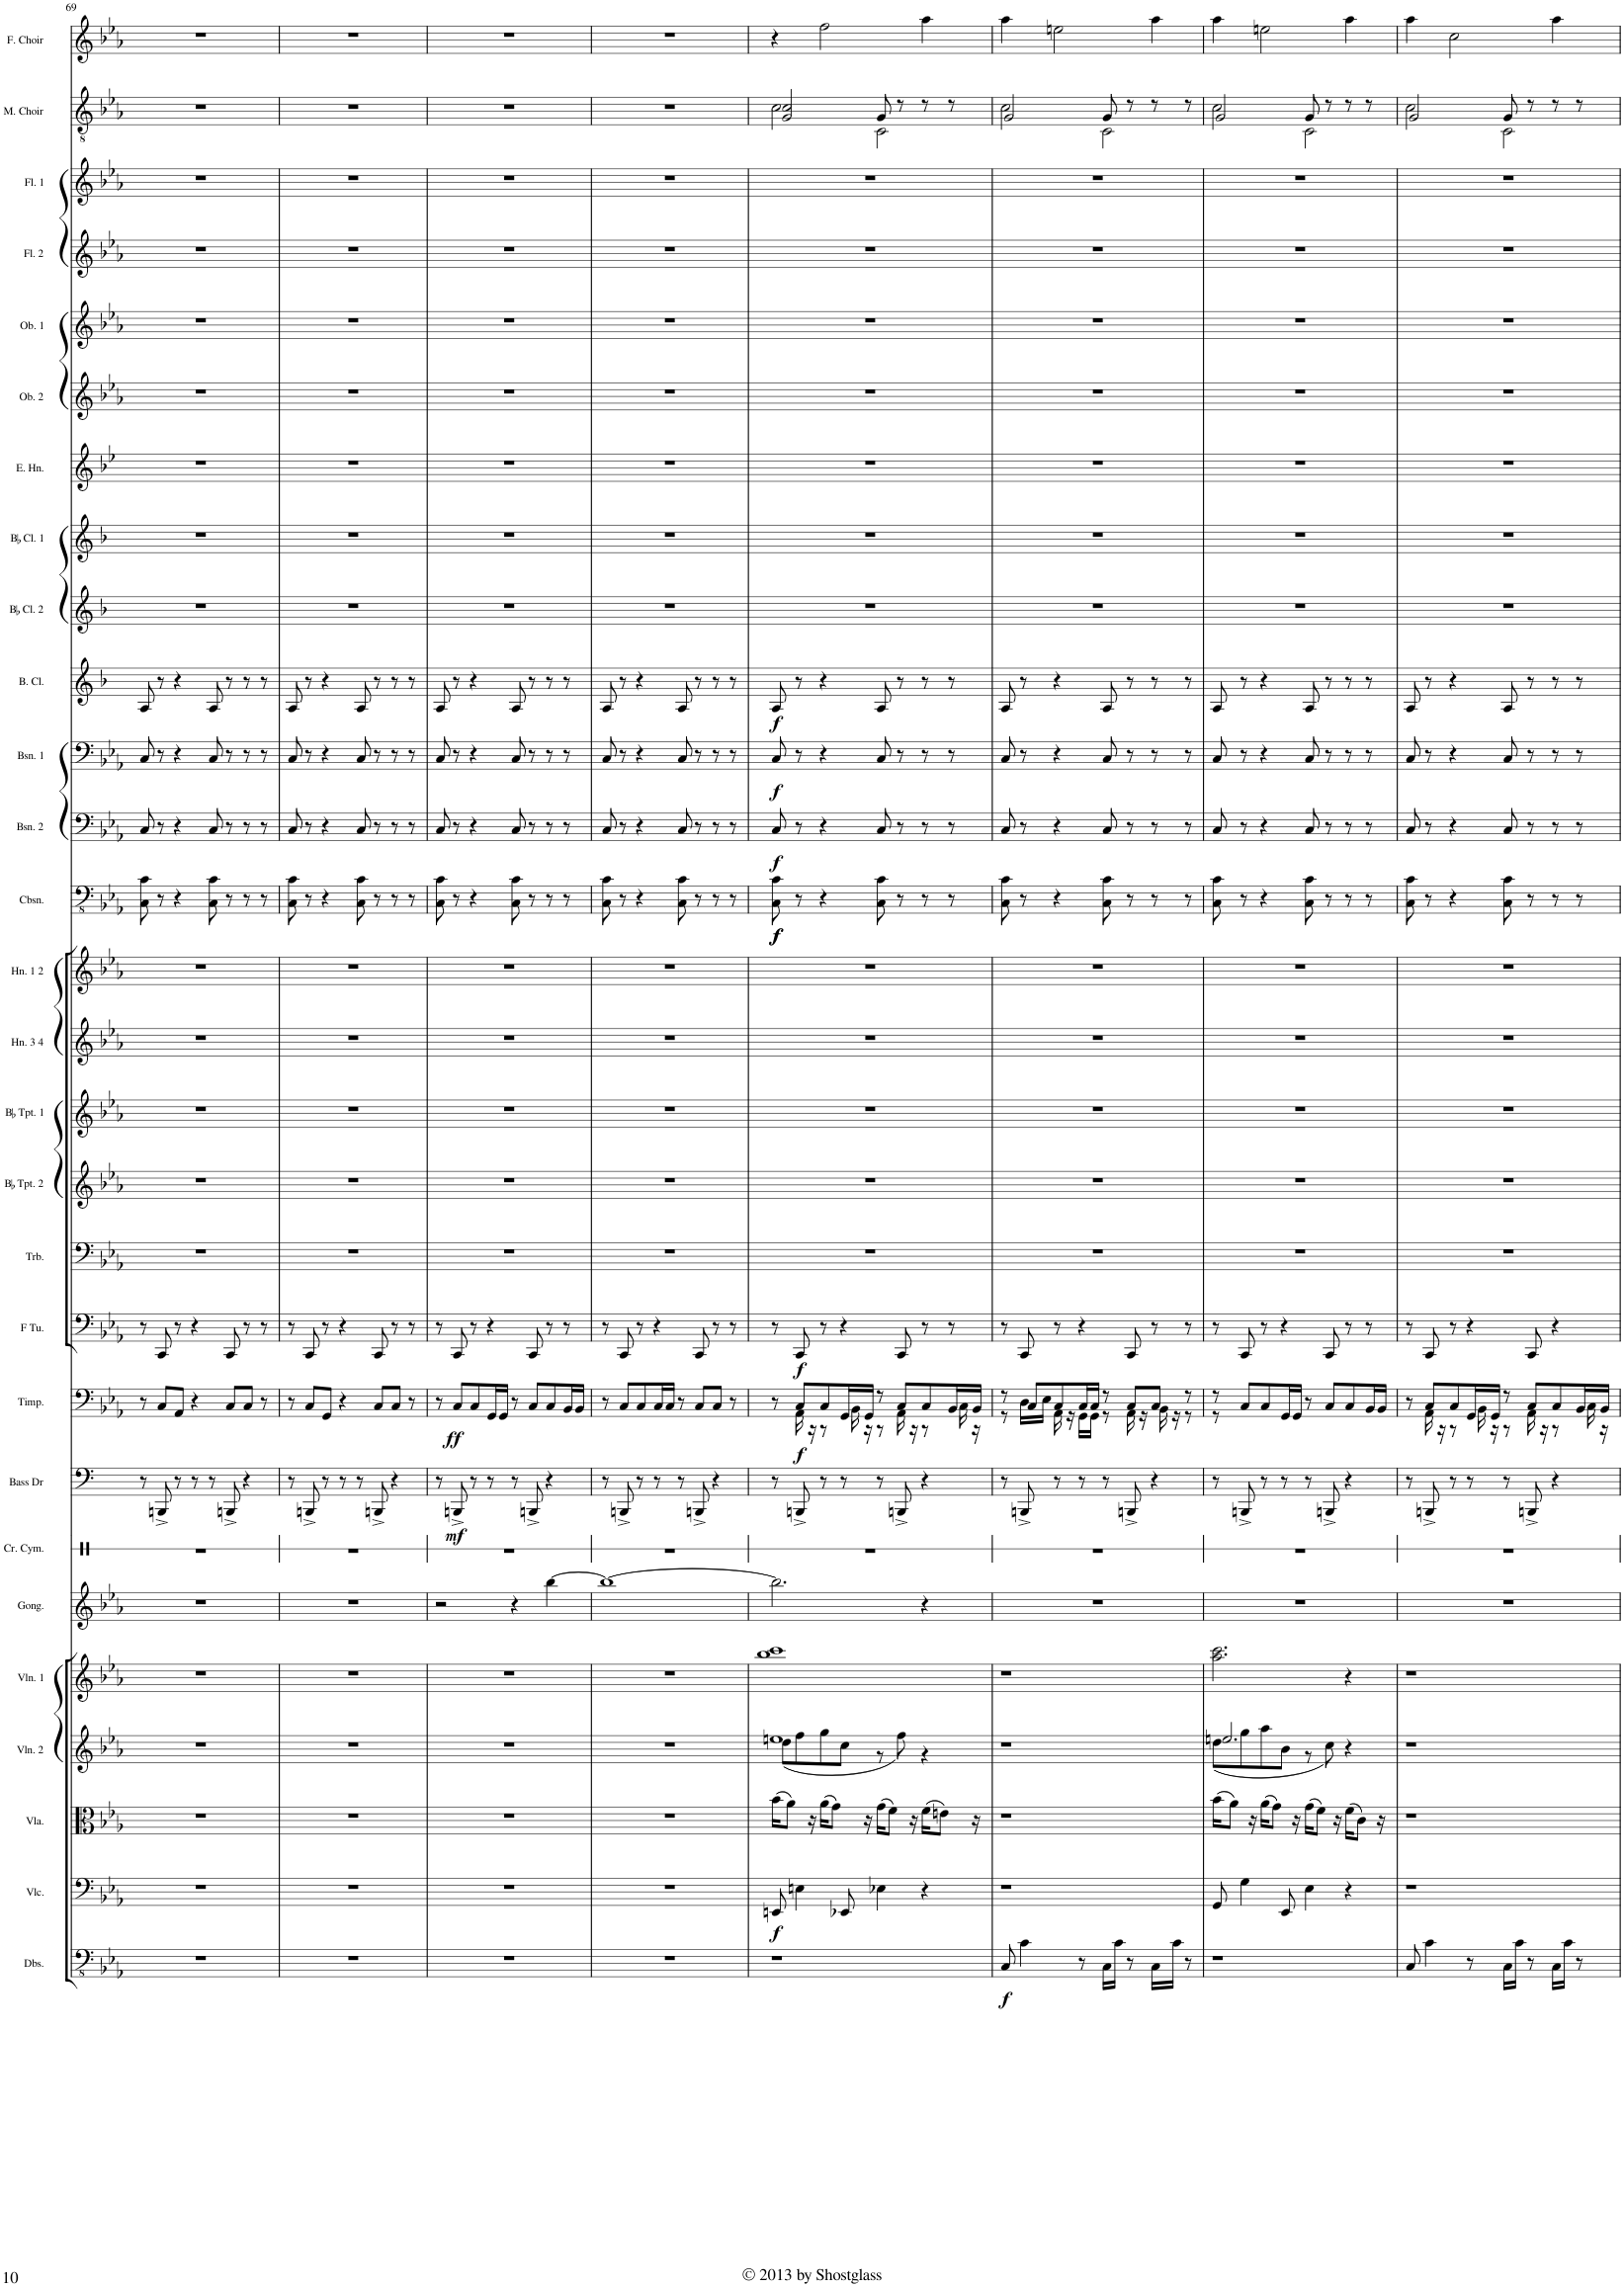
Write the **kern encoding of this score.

**kern	**dynam	**kern	**dynam	**kern	**kern	**kern	**kern	**kern	**kern	**dynam	**kern	**dynam	**kern	**dynam	**kern	**kern	**kern	**kern	**kern	**kern	**dynam	**kern	**dynam	**kern	**dynam	**kern	**dynam	**kern	**kern	**kern	**kern	**kern	**kern	**kern	**kern	**kern
*part28	*part28	*part27	*part27	*part26	*part25	*part24	*part23	*part22	*part21	*part21	*part20	*part20	*part19	*part19	*part18	*part17	*part16	*part15	*part14	*part13	*part13	*part12	*part12	*part11	*part11	*part10	*part10	*part9	*part8	*part7	*part6	*part5	*part4	*part3	*part2	*part1
*staff28	*staff28	*staff27	*staff27	*staff26	*staff25	*staff24	*staff23	*staff22	*staff21	*staff21	*staff20	*staff20	*staff19	*staff19	*staff18	*staff17	*staff16	*staff15	*staff14	*staff13	*staff13	*staff12	*staff12	*staff11	*staff11	*staff10	*staff10	*staff9	*staff8	*staff7	*staff6	*staff5	*staff4	*staff3	*staff2	*staff1
*I"Double Basses	*	*I"Violoncello	*	*I"Viola	*I"Violin 2	*I"Violin 1	*I"Gong	*I"Crash Cymbal	*I"Bass Drum	*	*I"Timpani	*	*I"Tuba	*	*I"Trombone	*I"BaccidentalFlat Trumpet 2	*I"BaccidentalFlat Trumpet 1	*I"Horn 3 4	*I"Horn 1 2	*I"Contrabassoon	*	*I"Bassoon 2	*	*I"Bassoon 1	*	*I"Bass Clarinet	*	*I"BaccidentalFlat Clarinet 2	*I"BaccidentalFlat Clarinet 1	*I"English Horn	*I"Oboe 2	*I"Oboe 1	*I"Flute 2	*I"Flute 1	*I"Male Choir.	*I"Female Choir.
*I'Dbs.	*	*I'Vlc.	*	*I'Vla.	*I'Vln. 2	*I'Vln. 1	*I'Gong.	*I'Cr. Cym.	*I'Bass Dr	*	*I'Timp.	*	*	*	*I'Trb.	*I'BaccidentalFlat Tpt. 2	*I'BaccidentalFlat Tpt. 1	*I'Hn. 3 4	*I'Hn. 1 2	*I'Cbsn.	*	*I'Bsn. 2	*	*I'Bsn. 1	*	*I'B. Cl.	*	*I'BaccidentalFlat Cl. 2	*I'BaccidentalFlat Cl. 1	*I'E. Hn.	*I'Ob. 2	*I'Ob. 1	*I'Fl. 2	*I'Fl. 1	*I'M. Choir	*I'F. Choir
!!LO:PB:g=z
*clefFv4	*	*clefF4	*	*clefC3	*clefG2	*clefG2	*clefG2	*clefX	*clefF4	*	*clefF4	*	*clefF4	*	*clefF4	*clefG2	*clefG2	*clefG2	*clefG2	*clefFv4	*	*clefF4	*	*clefF4	*	*clefG2	*	*clefG2	*clefG2	*clefG2	*clefG2	*clefG2	*clefG2	*clefG2	*clefGv2	*clefG2
*	*	*	*	*	*	*	*	*	*	*	*	*	*	*	*	*Trd1c2	*Trd1c2	*Trd4c7	*Trd4c7	*Trd7c12	*	*	*	*	*	*Trd8c14	*	*Trd1c2	*Trd1c2	*Trd4c7	*	*	*	*	*	*
*k[b-e-a-]	*	*k[b-e-a-]	*	*k[b-e-a-]	*k[b-e-a-]	*k[b-e-a-]	*k[b-e-a-]	*k[]	*k[]	*	*k[b-e-a-]	*	*k[b-e-a-]	*	*k[b-e-a-]	*k[b-e-a-]	*k[b-e-a-]	*k[b-e-a-]	*k[b-e-a-]	*k[b-e-a-]	*	*k[b-e-a-]	*	*k[b-e-a-]	*	*k[b-]	*	*k[b-]	*k[b-]	*k[b-e-]	*k[b-e-a-]	*k[b-e-a-]	*k[b-e-a-]	*k[b-e-a-]	*k[b-e-a-]	*k[b-e-a-]
=69	=69	=69	=69	=69	=69	=69	=69	=69	=69	=69	=69	=69	=69	=69	=69	=69	=69	=69	=69	=69	=69	=69	=69	=69	=69	=69	=69	=69	=69	=69	=69	=69	=69	=69	=69	=69
1r	.	1r	.	1r	1r	1r	1r	1r	8r	.	8r	.	8r	.	1r	1r	1r	1r	1r	8CC\ 8C\	.	8C/	.	8C/	.	8A/	.	1r	1r	1r	1r	1r	1r	1r	1r	1r
.	.	.	.	.	.	.	.	.	8BBBn^/	.	8C/L	.	8CC/	.	.	.	.	.	.	8r	.	8r	.	8r	.	8r	.	.	.	.	.	.	.	.	.	.
.	.	.	.	.	.	.	.	.	8r	.	8AA-/J	.	8r	.	.	.	.	.	.	4r	.	4r	.	4r	.	4r	.	.	.	.	.	.	.	.	.	.
.	.	.	.	.	.	.	.	.	8r	.	4r	.	4r	.	.	.	.	.	.	.	.	.	.	.	.	.	.	.	.	.	.	.	.	.	.	.
.	.	.	.	.	.	.	.	.	8r	.	.	.	.	.	.	.	.	.	.	8CC\ 8C\	.	8C/	.	8C/	.	8A/	.	.	.	.	.	.	.	.	.	.
.	.	.	.	.	.	.	.	.	8BBBn^/	.	8C/L	.	8CC/	.	.	.	.	.	.	8r	.	8r	.	8r	.	8r	.	.	.	.	.	.	.	.	.	.
.	.	.	.	.	.	.	.	.	4r	.	8C/J	.	8r	.	.	.	.	.	.	8r	.	8r	.	8r	.	8r	.	.	.	.	.	.	.	.	.	.
.	.	.	.	.	.	.	.	.	.	.	8r	.	8r	.	.	.	.	.	.	8r	.	8r	.	8r	.	8r	.	.	.	.	.	.	.	.	.	.
=70	=70	=70	=70	=70	=70	=70	=70	=70	=70	=70	=70	=70	=70	=70	=70	=70	=70	=70	=70	=70	=70	=70	=70	=70	=70	=70	=70	=70	=70	=70	=70	=70	=70	=70	=70	=70
1r	.	1r	.	1r	1r	1r	1r	1r	8r	.	8r	.	8r	.	1r	1r	1r	1r	1r	8CC\ 8C\	.	8C/	.	8C/	.	8A/	.	1r	1r	1r	1r	1r	1r	1r	1r	1r
.	.	.	.	.	.	.	.	.	8BBBn^/	.	8C/L	.	8CC/	.	.	.	.	.	.	8r	.	8r	.	8r	.	8r	.	.	.	.	.	.	.	.	.	.
.	.	.	.	.	.	.	.	.	8r	.	8GG/J	.	8r	.	.	.	.	.	.	4r	.	4r	.	4r	.	4r	.	.	.	.	.	.	.	.	.	.
.	.	.	.	.	.	.	.	.	8r	.	4r	.	4r	.	.	.	.	.	.	.	.	.	.	.	.	.	.	.	.	.	.	.	.	.	.	.
.	.	.	.	.	.	.	.	.	8r	.	.	.	.	.	.	.	.	.	.	8CC\ 8C\	.	8C/	.	8C/	.	8A/	.	.	.	.	.	.	.	.	.	.
.	.	.	.	.	.	.	.	.	8BBBn^/	.	8C/L	.	8CC/	.	.	.	.	.	.	8r	.	8r	.	8r	.	8r	.	.	.	.	.	.	.	.	.	.
.	.	.	.	.	.	.	.	.	4r	.	8C/J	.	8r	.	.	.	.	.	.	8r	.	8r	.	8r	.	8r	.	.	.	.	.	.	.	.	.	.
.	.	.	.	.	.	.	.	.	.	.	8r	.	8r	.	.	.	.	.	.	8r	.	8r	.	8r	.	8r	.	.	.	.	.	.	.	.	.	.
=71	=71	=71	=71	=71	=71	=71	=71	=71	=71	=71	=71	=71	=71	=71	=71	=71	=71	=71	=71	=71	=71	=71	=71	=71	=71	=71	=71	=71	=71	=71	=71	=71	=71	=71	=71	=71
1r	.	1r	.	1r	1r	1r	2r	1r	8r	.	8r	.	8r	.	1r	1r	1r	1r	1r	8CC\ 8C\	.	8C/	.	8C/	.	8A/	.	1r	1r	1r	1r	1r	1r	1r	1r	1r
!	!	!	!	!	!	!	!	!	!	!LO:DY:b	!	!LO:DY:b	!	!	!	!	!	!	!	!	!	!	!	!	!	!	!	!	!	!	!	!	!	!	!	!
.	.	.	.	.	.	.	.	.	8BBBn^/	mf	8C/L	ff	8CC/	.	.	.	.	.	.	8r	.	8r	.	8r	.	8r	.	.	.	.	.	.	.	.	.	.
.	.	.	.	.	.	.	.	.	8r	.	8C/	.	8r	.	.	.	.	.	.	4r	.	4r	.	4r	.	4r	.	.	.	.	.	.	.	.	.	.
.	.	.	.	.	.	.	.	.	8r	.	16GG/L	.	4r	.	.	.	.	.	.	.	.	.	.	.	.	.	.	.	.	.	.	.	.	.	.	.
.	.	.	.	.	.	.	.	.	.	.	16GG/JJ	.	.	.	.	.	.	.	.	.	.	.	.	.	.	.	.	.	.	.	.	.	.	.	.	.
.	.	.	.	.	.	.	4r	.	8r	.	8r	.	.	.	.	.	.	.	.	8CC\ 8C\	.	8C/	.	8C/	.	8A/	.	.	.	.	.	.	.	.	.	.
.	.	.	.	.	.	.	.	.	8BBBn^/	.	8C/L	.	8CC/	.	.	.	.	.	.	8r	.	8r	.	8r	.	8r	.	.	.	.	.	.	.	.	.	.
.	.	.	.	.	.	.	[4bb-\	.	4r	.	8C/	.	8r	.	.	.	.	.	.	8r	.	8r	.	8r	.	8r	.	.	.	.	.	.	.	.	.	.
.	.	.	.	.	.	.	.	.	.	.	16BB-/L	.	8r	.	.	.	.	.	.	8r	.	8r	.	8r	.	8r	.	.	.	.	.	.	.	.	.	.
.	.	.	.	.	.	.	.	.	.	.	16BB-/JJ	.	.	.	.	.	.	.	.	.	.	.	.	.	.	.	.	.	.	.	.	.	.	.	.	.
=72	=72	=72	=72	=72	=72	=72	=72	=72	=72	=72	=72	=72	=72	=72	=72	=72	=72	=72	=72	=72	=72	=72	=72	=72	=72	=72	=72	=72	=72	=72	=72	=72	=72	=72	=72	=72
1r	.	1r	.	1r	1r	1r	1bb-_	1r	8r	.	8r	.	8r	.	1r	1r	1r	1r	1r	8CC\ 8C\	.	8C/	.	8C/	.	8A/	.	1r	1r	1r	1r	1r	1r	1r	1r	1r
.	.	.	.	.	.	.	.	.	8BBBn^/	.	8C/L	.	8CC/	.	.	.	.	.	.	8r	.	8r	.	8r	.	8r	.	.	.	.	.	.	.	.	.	.
.	.	.	.	.	.	.	.	.	8r	.	8C/	.	8r	.	.	.	.	.	.	4r	.	4r	.	4r	.	4r	.	.	.	.	.	.	.	.	.	.
.	.	.	.	.	.	.	.	.	8r	.	16C/L	.	4r	.	.	.	.	.	.	.	.	.	.	.	.	.	.	.	.	.	.	.	.	.	.	.
.	.	.	.	.	.	.	.	.	.	.	16C/JJ	.	.	.	.	.	.	.	.	.	.	.	.	.	.	.	.	.	.	.	.	.	.	.	.	.
.	.	.	.	.	.	.	.	.	8r	.	8r	.	.	.	.	.	.	.	.	8CC\ 8C\	.	8C/	.	8C/	.	8A/	.	.	.	.	.	.	.	.	.	.
.	.	.	.	.	.	.	.	.	8BBBn^/	.	8C/L	.	8CC/	.	.	.	.	.	.	8r	.	8r	.	8r	.	8r	.	.	.	.	.	.	.	.	.	.
.	.	.	.	.	.	.	.	.	4r	.	8C/J	.	8r	.	.	.	.	.	.	8r	.	8r	.	8r	.	8r	.	.	.	.	.	.	.	.	.	.
.	.	.	.	.	.	.	.	.	.	.	8r	.	8r	.	.	.	.	.	.	8r	.	8r	.	8r	.	8r	.	.	.	.	.	.	.	.	.	.
=73	=73	=73	=73	=73	=73	=73	=73	=73	=73	=73	=73	=73	=73	=73	=73	=73	=73	=73	=73	=73	=73	=73	=73	=73	=73	=73	=73	=73	=73	=73	=73	=73	=73	=73	=73	=73
*	*	*	*	*	*^	*	*	*	*	*	*^	*	*	*	*	*	*	*	*	*	*	*	*	*	*	*	*	*	*	*	*	*	*	*	*^	*
!	!	!	!LO:DY:b	!	!	!	!	!	!	!	!	!	!	!	!	!	!	!	!	!	!	!	!LO:DY:b	!	!	!	!	!	!	!	!	!	!	!	!	!	!	!	!
!	!	!	!	!	!	!	!	!	!	!	!	!	!	!	!	!	!	!	!	!	!	!	!LO:DY:n=1:b	!	!LO:DY:b	!	!LO:DY:b	!	!LO:DY:b	!	!	!	!	!	!	!	!	!	!
1r	.	8EEn/	f	(16b-\KL	1een	(8dd\L	1bb- 1ccc	2.bb-\]	1r	8r	.	8r	8ryy	.	8r	.	1r	1r	1r	1r	1r	8CC\ 8C\	f f	8C/	f	8C/	f	8A/	f	1r	1r	1r	1r	1r	1r	1r	2G/ 2c/	2c\	4r
.	.	.	.	8a-\J)	.	.	.	.	.	.	.	.	.	.	.	.	.	.	.	.	.	.	.	.	.	.	.	.	.	.	.	.	.	.	.	.	.	.	.
!	!	!	!	!	!	!	!	!	!	!	!	!	!	!LO:DY:b	!	!LO:DY:b	!	!	!	!	!	!	!	!	!	!	!	!	!	!	!	!	!	!	!	!	!	!	!
.	.	4En\	.	.	.	8ff\	.	.	.	8BBBn^/	.	8C/L	16AA-\	f	8CC/	f	.	.	.	.	.	8r	.	8r	.	8r	.	8r	.	.	.	.	.	.	.	.	.	.	.
.	.	.	.	16r	.	.	.	.	.	.	.	.	16r	.	.	.	.	.	.	.	.	.	.	.	.	.	.	.	.	.	.	.	.	.	.	.	.	.	.
.	.	.	.	(16a-\KL	.	8gg\	.	.	.	8r	.	8C/	8r	.	8r	.	.	.	.	.	.	4r	.	4r	.	4r	.	4r	.	.	.	.	.	.	.	.	.	.	2ff\
.	.	.	.	8g\J)	.	.	.	.	.	.	.	.	.	.	.	.	.	.	.	.	.	.	.	.	.	.	.	.	.	.	.	.	.	.	.	.	.	.	.
.	.	8EE-X/	.	.	.	8cc\J	.	.	.	8r	.	16GG/L	16BB-\	.	4r	.	.	.	.	.	.	.	.	.	.	.	.	.	.	.	.	.	.	.	.	.	.	.	.
.	.	.	.	16r	.	.	.	.	.	.	.	16GG/JJ	16r	.	.	.	.	.	.	.	.	.	.	.	.	.	.	.	.	.	.	.	.	.	.	.	.	.	.
.	.	4E-X\	.	(16g\KL	.	8r	.	.	.	8r	.	8r	8r	.	.	.	.	.	.	.	.	8CC\ 8C\	.	8C/	.	8C/	.	8A/	.	.	.	.	.	.	.	.	8G/	2C\	.
.	.	.	.	8f\J)	.	.	.	.	.	.	.	.	.	.	.	.	.	.	.	.	.	.	.	.	.	.	.	.	.	.	.	.	.	.	.	.	.	.	.
.	.	.	.	.	.	8ff\)	.	.	.	8BBBn^/	.	8C/L	16AA-\	.	8CC/	.	.	.	.	.	.	8r	.	8r	.	8r	.	8r	.	.	.	.	.	.	.	.	8r	.	.
.	.	.	.	16r	.	.	.	.	.	.	.	.	16r	.	.	.	.	.	.	.	.	.	.	.	.	.	.	.	.	.	.	.	.	.	.	.	.	.	.
.	.	4r	.	(16f\KL	.	4r	.	4r	.	4r	.	8C/	8r	.	8r	.	.	.	.	.	.	8r	.	8r	.	8r	.	8r	.	.	.	.	.	.	.	.	8r	.	4aa-\
.	.	.	.	8en\J)	.	.	.	.	.	.	.	.	.	.	.	.	.	.	.	.	.	.	.	.	.	.	.	.	.	.	.	.	.	.	.	.	.	.	.
.	.	.	.	.	.	.	.	.	.	.	.	16BB-/L	16C\	.	8r	.	.	.	.	.	.	8r	.	8r	.	8r	.	8r	.	.	.	.	.	.	.	.	8r	.	.
.	.	.	.	16r	.	.	.	.	.	.	.	16BB-/JJ	16r	.	.	.	.	.	.	.	.	.	.	.	.	.	.	.	.	.	.	.	.	.	.	.	.	.	.
*	*	*	*	*	*v	*v	*	*	*	*	*	*	*	*	*	*	*	*	*	*	*	*	*	*	*	*	*	*	*	*	*	*	*	*	*	*	*	*	*
=74	=74	=74	=74	=74	=74	=74	=74	=74	=74	=74	=74	=74	=74	=74	=74	=74	=74	=74	=74	=74	=74	=74	=74	=74	=74	=74	=74	=74	=74	=74	=74	=74	=74	=74	=74	=74	=74	=74
!	!LO:DY:b	!	!	!	!	!	!	!	!	!	!	!	!	!	!	!	!	!	!	!	!	!	!	!	!	!	!	!	!	!	!	!	!	!	!	!	!	!
8CC/	f	1r	.	1r	1r	1r	1r	1r	8r	.	8r	8r	.	8r	.	1r	1r	1r	1r	1r	8CC\ 8C\	.	8C/	.	8C/	.	8A/	.	1r	1r	1r	1r	1r	1r	1r	2G/	2c\	4aa-\
4C\	.	.	.	.	.	.	.	.	8BBBn^/	.	8C/L	16D\LL	.	8CC/	.	.	.	.	.	.	8r	.	8r	.	8r	.	8r	.	.	.	.	.	.	.	.	.	.	.
.	.	.	.	.	.	.	.	.	.	.	.	16E-\JJ	.	.	.	.	.	.	.	.	.	.	.	.	.	.	.	.	.	.	.	.	.	.	.	.	.	.
.	.	.	.	.	.	.	.	.	8r	.	8C/	16AA-\	.	8r	.	.	.	.	.	.	4r	.	4r	.	4r	.	4r	.	.	.	.	.	.	.	.	.	.	2een\
.	.	.	.	.	.	.	.	.	.	.	.	16r	.	.	.	.	.	.	.	.	.	.	.	.	.	.	.	.	.	.	.	.	.	.	.	.	.	.
8r	.	.	.	.	.	.	.	.	8r	.	16C/L	16GG\LL	.	4r	.	.	.	.	.	.	.	.	.	.	.	.	.	.	.	.	.	.	.	.	.	.	.	.
.	.	.	.	.	.	.	.	.	.	.	16C/JJ	16GG\JJ	.	.	.	.	.	.	.	.	.	.	.	.	.	.	.	.	.	.	.	.	.	.	.	.	.	.
16CC\LL	.	.	.	.	.	.	.	.	8r	.	8r	8r	.	.	.	.	.	.	.	.	8CC\ 8C\	.	8C/	.	8C/	.	8A/	.	.	.	.	.	.	.	.	8G/	2C\	.
16C\JJ	.	.	.	.	.	.	.	.	.	.	.	.	.	.	.	.	.	.	.	.	.	.	.	.	.	.	.	.	.	.	.	.	.	.	.	.	.	.
8r	.	.	.	.	.	.	.	.	8BBBn^/	.	8C/L	16AA-\	.	8CC/	.	.	.	.	.	.	8r	.	8r	.	8r	.	8r	.	.	.	.	.	.	.	.	8r	.	.
.	.	.	.	.	.	.	.	.	.	.	.	16r	.	.	.	.	.	.	.	.	.	.	.	.	.	.	.	.	.	.	.	.	.	.	.	.	.	.
16CC\LL	.	.	.	.	.	.	.	.	4r	.	8C/J	16BB-\	.	8r	.	.	.	.	.	.	8r	.	8r	.	8r	.	8r	.	.	.	.	.	.	.	.	8r	.	4aa-\
16C\JJ	.	.	.	.	.	.	.	.	.	.	.	16r	.	.	.	.	.	.	.	.	.	.	.	.	.	.	.	.	.	.	.	.	.	.	.	.	.	.
8r	.	.	.	.	.	.	.	.	.	.	8r	8r	.	8r	.	.	.	.	.	.	8r	.	8r	.	8r	.	8r	.	.	.	.	.	.	.	.	8r	.	.
=75	=75	=75	=75	=75	=75	=75	=75	=75	=75	=75	=75	=75	=75	=75	=75	=75	=75	=75	=75	=75	=75	=75	=75	=75	=75	=75	=75	=75	=75	=75	=75	=75	=75	=75	=75	=75	=75	=75
*	*	*	*	*	*^	*	*	*	*	*	*	*	*	*	*	*	*	*	*	*	*	*	*	*	*	*	*	*	*	*	*	*	*	*	*	*	*	*
1r	.	8GG/	.	(16b-\KL	2.een/	(8dd\L	2.aa-\ 2.ccc\	1r	1r	8r	.	8r	8r	.	8r	.	1r	1r	1r	1r	1r	8CC\ 8C\	.	8C/	.	8C/	.	8A/	.	1r	1r	1r	1r	1r	1r	1r	2G/	2c\	4aa-\
.	.	.	.	8a-\J)	.	.	.	.	.	.	.	.	.	.	.	.	.	.	.	.	.	.	.	.	.	.	.	.	.	.	.	.	.	.	.	.	.	.	.
.	.	4G\	.	.	.	8gg\	.	.	.	8BBBn^/	.	8C/L	2..ryy	.	8CC/	.	.	.	.	.	.	8r	.	8r	.	8r	.	8r	.	.	.	.	.	.	.	.	.	.	.
.	.	.	.	16r	.	.	.	.	.	.	.	.	.	.	.	.	.	.	.	.	.	.	.	.	.	.	.	.	.	.	.	.	.	.	.	.	.	.	.
.	.	.	.	(16a-\KL	.	8aa-\	.	.	.	8r	.	8C/	.	.	8r	.	.	.	.	.	.	4r	.	4r	.	4r	.	4r	.	.	.	.	.	.	.	.	.	.	2een\
.	.	.	.	8g\J)	.	.	.	.	.	.	.	.	.	.	.	.	.	.	.	.	.	.	.	.	.	.	.	.	.	.	.	.	.	.	.	.	.	.	.
.	.	8EE-/	.	.	.	8b-\J	.	.	.	8r	.	16GG/L	.	.	4r	.	.	.	.	.	.	.	.	.	.	.	.	.	.	.	.	.	.	.	.	.	.	.	.
.	.	.	.	16r	.	.	.	.	.	.	.	16GG/JJ	.	.	.	.	.	.	.	.	.	.	.	.	.	.	.	.	.	.	.	.	.	.	.	.	.	.	.
.	.	4E-\	.	(16g\KL	.	8r	.	.	.	8r	.	8r	.	.	.	.	.	.	.	.	.	8CC\ 8C\	.	8C/	.	8C/	.	8A/	.	.	.	.	.	.	.	.	8G/	2C\	.
.	.	.	.	8f\J)	.	.	.	.	.	.	.	.	.	.	.	.	.	.	.	.	.	.	.	.	.	.	.	.	.	.	.	.	.	.	.	.	.	.	.
.	.	.	.	.	.	8cc\)	.	.	.	8BBBn^/	.	8C/L	.	.	8CC/	.	.	.	.	.	.	8r	.	8r	.	8r	.	8r	.	.	.	.	.	.	.	.	8r	.	.
.	.	.	.	16r	.	.	.	.	.	.	.	.	.	.	.	.	.	.	.	.	.	.	.	.	.	.	.	.	.	.	.	.	.	.	.	.	.	.	.
.	.	4r	.	(16f\KL	4r	4ryy	4r	.	.	4r	.	8C/	.	.	8r	.	.	.	.	.	.	8r	.	8r	.	8r	.	8r	.	.	.	.	.	.	.	.	8r	.	4aa-\
.	.	.	.	8c\J)	.	.	.	.	.	.	.	.	.	.	.	.	.	.	.	.	.	.	.	.	.	.	.	.	.	.	.	.	.	.	.	.	.	.	.
.	.	.	.	.	.	.	.	.	.	.	.	16BB-/L	.	.	8r	.	.	.	.	.	.	8r	.	8r	.	8r	.	8r	.	.	.	.	.	.	.	.	8r	.	.
.	.	.	.	16r	.	.	.	.	.	.	.	16BB-/JJ	.	.	.	.	.	.	.	.	.	.	.	.	.	.	.	.	.	.	.	.	.	.	.	.	.	.	.
*	*	*	*	*	*v	*v	*	*	*	*	*	*	*	*	*	*	*	*	*	*	*	*	*	*	*	*	*	*	*	*	*	*	*	*	*	*	*	*	*
=76	=76	=76	=76	=76	=76	=76	=76	=76	=76	=76	=76	=76	=76	=76	=76	=76	=76	=76	=76	=76	=76	=76	=76	=76	=76	=76	=76	=76	=76	=76	=76	=76	=76	=76	=76	=76	=76	=76
8CC/	.	1r	.	1r	1r	1r	1r	1r	8r	.	8r	8ryy	.	8r	.	1r	1r	1r	1r	1r	8CC\ 8C\	.	8C/	.	8C/	.	8A/	.	1r	1r	1r	1r	1r	1r	1r	2G/	2c\	4aa-\
4C\	.	.	.	.	.	.	.	.	8BBBn^/	.	8C/L	16AA-\	.	8CC/	.	.	.	.	.	.	8r	.	8r	.	8r	.	8r	.	.	.	.	.	.	.	.	.	.	.
.	.	.	.	.	.	.	.	.	.	.	.	16r	.	.	.	.	.	.	.	.	.	.	.	.	.	.	.	.	.	.	.	.	.	.	.	.	.	.
.	.	.	.	.	.	.	.	.	8r	.	8C/	8r	.	8r	.	.	.	.	.	.	4r	.	4r	.	4r	.	4r	.	.	.	.	.	.	.	.	.	.	2cc\
8r	.	.	.	.	.	.	.	.	8r	.	16GG/L	16BB-\	.	4r	.	.	.	.	.	.	.	.	.	.	.	.	.	.	.	.	.	.	.	.	.	.	.	.
.	.	.	.	.	.	.	.	.	.	.	16GG/JJ	16r	.	.	.	.	.	.	.	.	.	.	.	.	.	.	.	.	.	.	.	.	.	.	.	.	.	.
16CC\LL	.	.	.	.	.	.	.	.	8r	.	8r	8r	.	.	.	.	.	.	.	.	8CC\ 8C\	.	8C/	.	8C/	.	8A/	.	.	.	.	.	.	.	.	8G/	2C\	.
16C\JJ	.	.	.	.	.	.	.	.	.	.	.	.	.	.	.	.	.	.	.	.	.	.	.	.	.	.	.	.	.	.	.	.	.	.	.	.	.	.
8r	.	.	.	.	.	.	.	.	8BBBn^/	.	8C/L	16AA-\	.	8CC/	.	.	.	.	.	.	8r	.	8r	.	8r	.	8r	.	.	.	.	.	.	.	.	8r	.	.
.	.	.	.	.	.	.	.	.	.	.	.	16r	.	.	.	.	.	.	.	.	.	.	.	.	.	.	.	.	.	.	.	.	.	.	.	.	.	.
16CC\LL	.	.	.	.	.	.	.	.	4r	.	8C/	8r	.	4r	.	.	.	.	.	.	8r	.	8r	.	8r	.	8r	.	.	.	.	.	.	.	.	8r	.	4aa-\
16C\JJ	.	.	.	.	.	.	.	.	.	.	.	.	.	.	.	.	.	.	.	.	.	.	.	.	.	.	.	.	.	.	.	.	.	.	.	.	.	.
8r	.	.	.	.	.	.	.	.	.	.	16BB-/L	16C\	.	.	.	.	.	.	.	.	8r	.	8r	.	8r	.	8r	.	.	.	.	.	.	.	.	8r	.	.
.	.	.	.	.	.	.	.	.	.	.	16BB-/JJ	16r	.	.	.	.	.	.	.	.	.	.	.	.	.	.	.	.	.	.	.	.	.	.	.	.	.	.
*	*	*	*	*	*	*	*	*	*	*	*v	*v	*	*	*	*	*	*	*	*	*	*	*	*	*	*	*	*	*	*	*	*	*	*	*	*v	*v	*
=	=	=	=	=	=	=	=	=	=	=	=	=	=	=	=	=	=	=	=	=	=	=	=	=	=	=	=	=	=	=	=	=	=	=	=	=
*-	*-	*-	*-	*-	*-	*-	*-	*-	*-	*-	*-	*-	*-	*-	*-	*-	*-	*-	*-	*-	*-	*-	*-	*-	*-	*-	*-	*-	*-	*-	*-	*-	*-	*-	*-	*-
